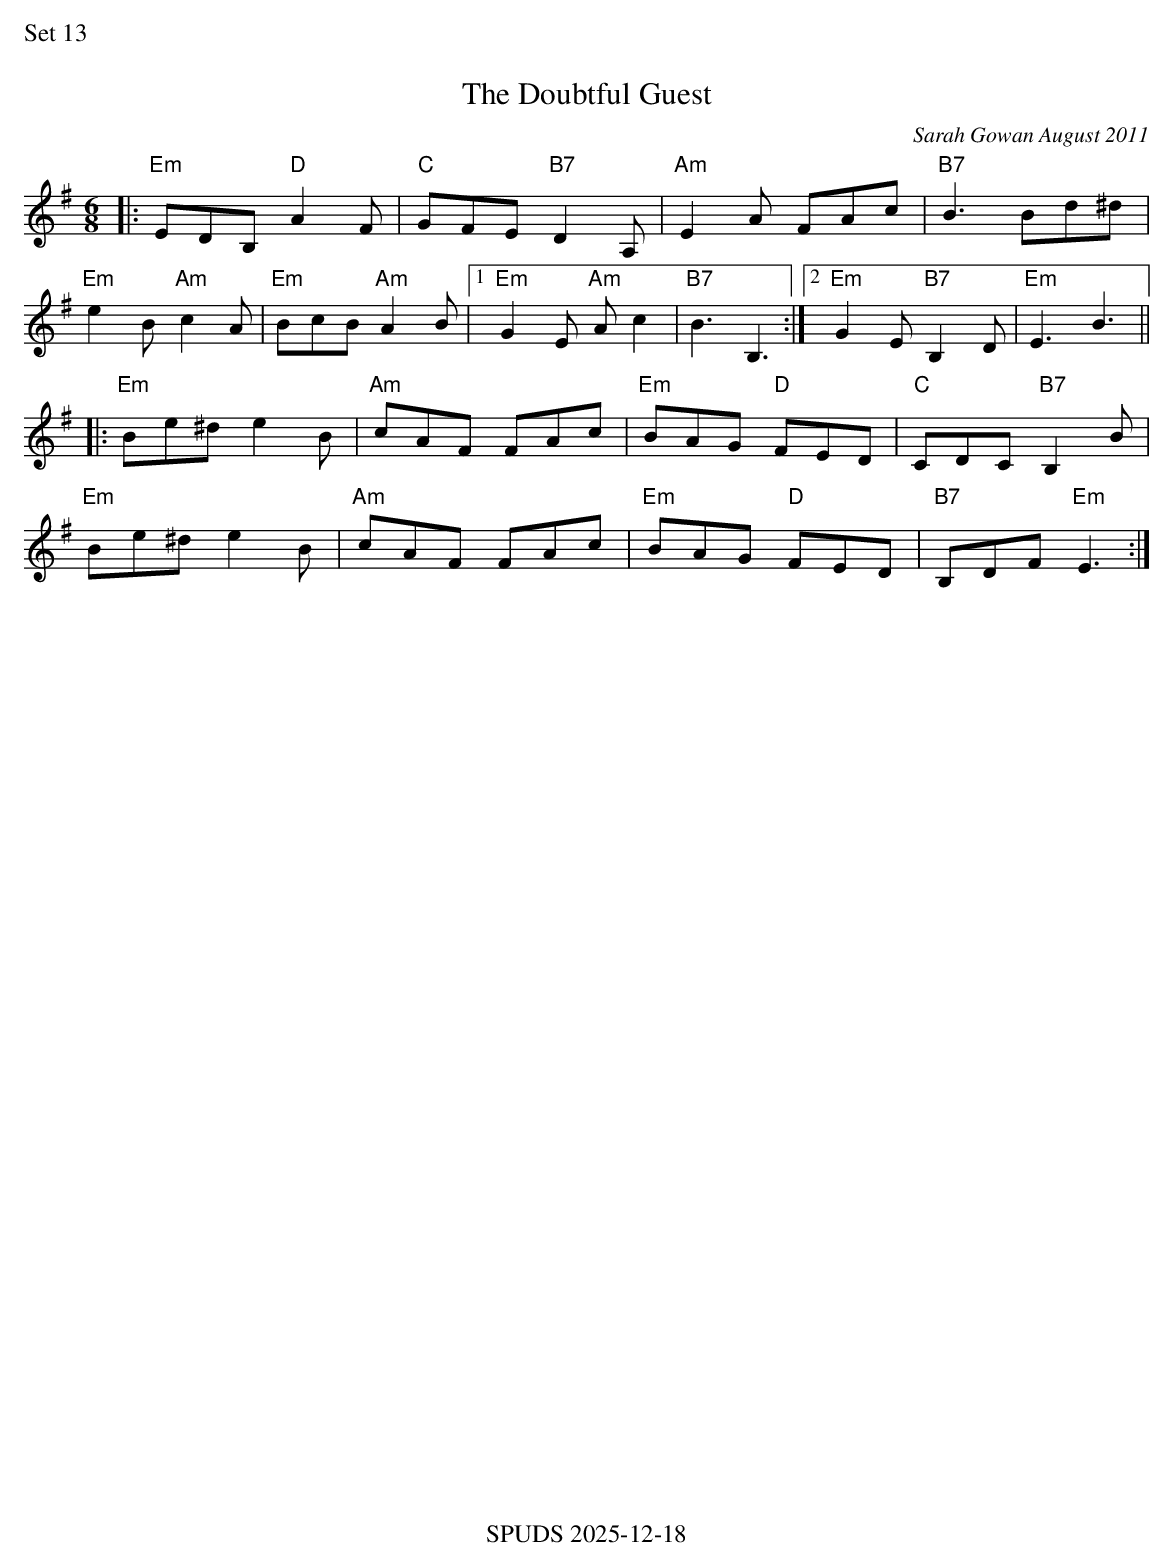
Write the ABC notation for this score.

X:1
%%text Set 13
T:Doubtful Guest, The
C:Sarah Gowan August 2011
M:6/8
L:1/8
K:Em
|:"Em"EDB, "D"A2F|"C" GFE"B7"D2 A,|"Am"E2A FAc|"B7"B3 Bd^d|
"Em"e2B "Am"c2A |"Em" BcB "Am"A2 B|1"Em"G2E "Am"Ac2 |"B7"B3B,3:|2"Em "G2E "B7"B,2D|"Em"E3 B3||
|:"Em"Be^d e2B |"Am"cAF FAc |"Em"BAG "D"FED |"C"CDC "B7"B,2 B|
"Em"Be^d e2B |"Am"cAF FAc |"Em"BAG "D"FED| "B7"B,DF "Em"E3:|
